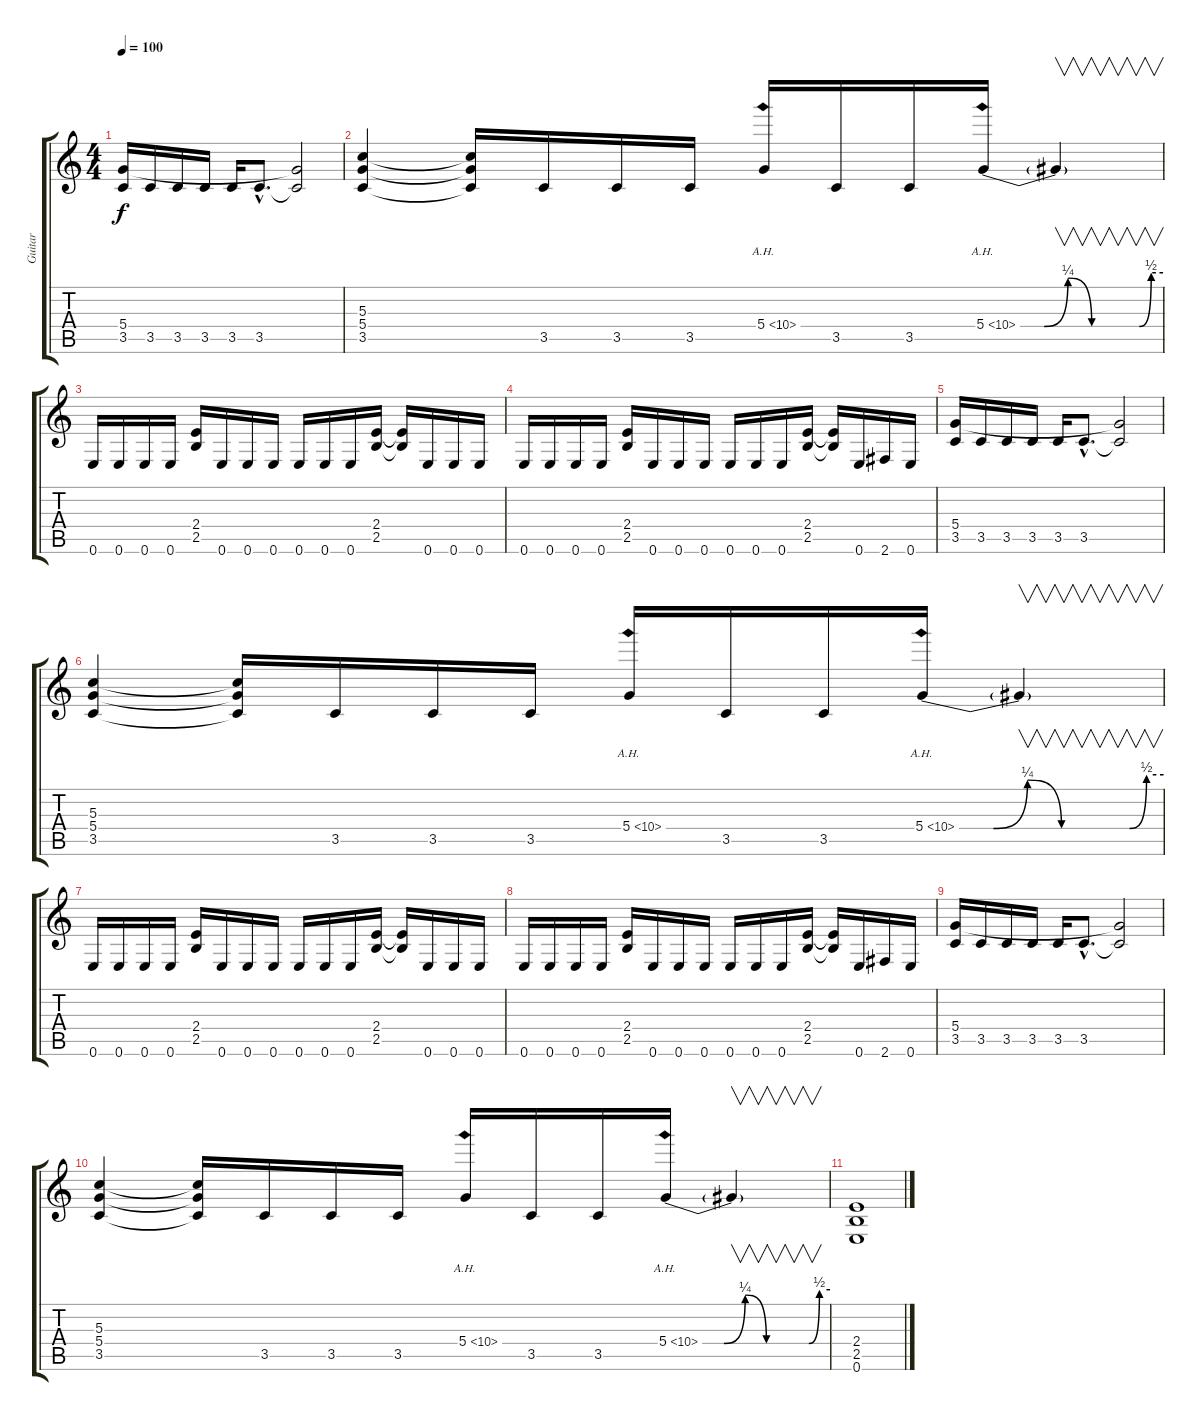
\track ("Guitar" "Guitar") {instrument distortionguitar}
\staff {score tabs}
\tuning (E4 B3 G3 D3 A2 E2) {hide}
\ts (4 4)
\tempo 100
\clef g2
\ks c
(5.4 3.5).16{dy f} 3.5.16 3.5.16 3.5.16 3.5.16 3.5{hac}.8{d} (5.4{t} 3.5{t}).2 |
(5.3 5.4 3.5).4 (5.3{t} 5.4{t} 3.5{t}).16 3.5.16 3.5.16 3.5.16 5.4{ah 5}.16 3.5.16 3.5.16 5.4{be (custom 0 0 10 0 20 1 30 0 50 0 55 2 60 2) ah 5}.16 5.4{t}.4{v} |
0.6.16 0.6.16 0.6.16 0.6.16 (2.4 2.5).16 0.6.16 0.6.16 0.6.16 0.6.16 0.6.16 0.6.16 (2.4 2.5).16 (2.4{t} 2.5{t}).16 0.6.16 0.6.16 0.6.16 |
0.6.16 0.6.16 0.6.16 0.6.16 (2.4 2.5).16 0.6.16 0.6.16 0.6.16 0.6.16 0.6.16 0.6.16 (2.4 2.5).16 (2.4{t} 2.5{t}).16 0.6.16 2.6.16 0.6.16 |
(5.4 3.5).16 3.5.16 3.5.16 3.5.16 3.5.16 3.5{hac}.8{d} (5.4{t} 3.5{t}).2 |
(5.3 5.4 3.5).4 (5.3{t} 5.4{t} 3.5{t}).16 3.5.16 3.5.16 3.5.16 5.4{ah 5}.16 3.5.16 3.5.16 5.4{be (custom 0 0 10 0 20 1 30 0 50 0 55 2 60 2) ah 5}.16 5.4{t}.4{v} |
0.6.16 0.6.16 0.6.16 0.6.16 (2.4 2.5).16 0.6.16 0.6.16 0.6.16 0.6.16 0.6.16 0.6.16 (2.4 2.5).16 (2.4{t} 2.5{t}).16 0.6.16 0.6.16 0.6.16 |
0.6.16 0.6.16 0.6.16 0.6.16 (2.4 2.5).16 0.6.16 0.6.16 0.6.16 0.6.16 0.6.16 0.6.16 (2.4 2.5).16 (2.4{t} 2.5{t}).16 0.6.16 2.6.16 0.6.16 |
(5.4 3.5).16 3.5.16 3.5.16 3.5.16 3.5.16 3.5{hac}.8{d} (5.4{t} 3.5{t}).2 |
(5.3 5.4 3.5).4 (5.3{t} 5.4{t} 3.5{t}).16 3.5.16 3.5.16 3.5.16 5.4{ah 5}.16 3.5.16 3.5.16 5.4{be (custom 0 0 10 0 20 1 30 0 50 0 55 2 60 2) ah 5}.16 5.4{t}.4{v} |
(2.4 2.5 0.6).1
